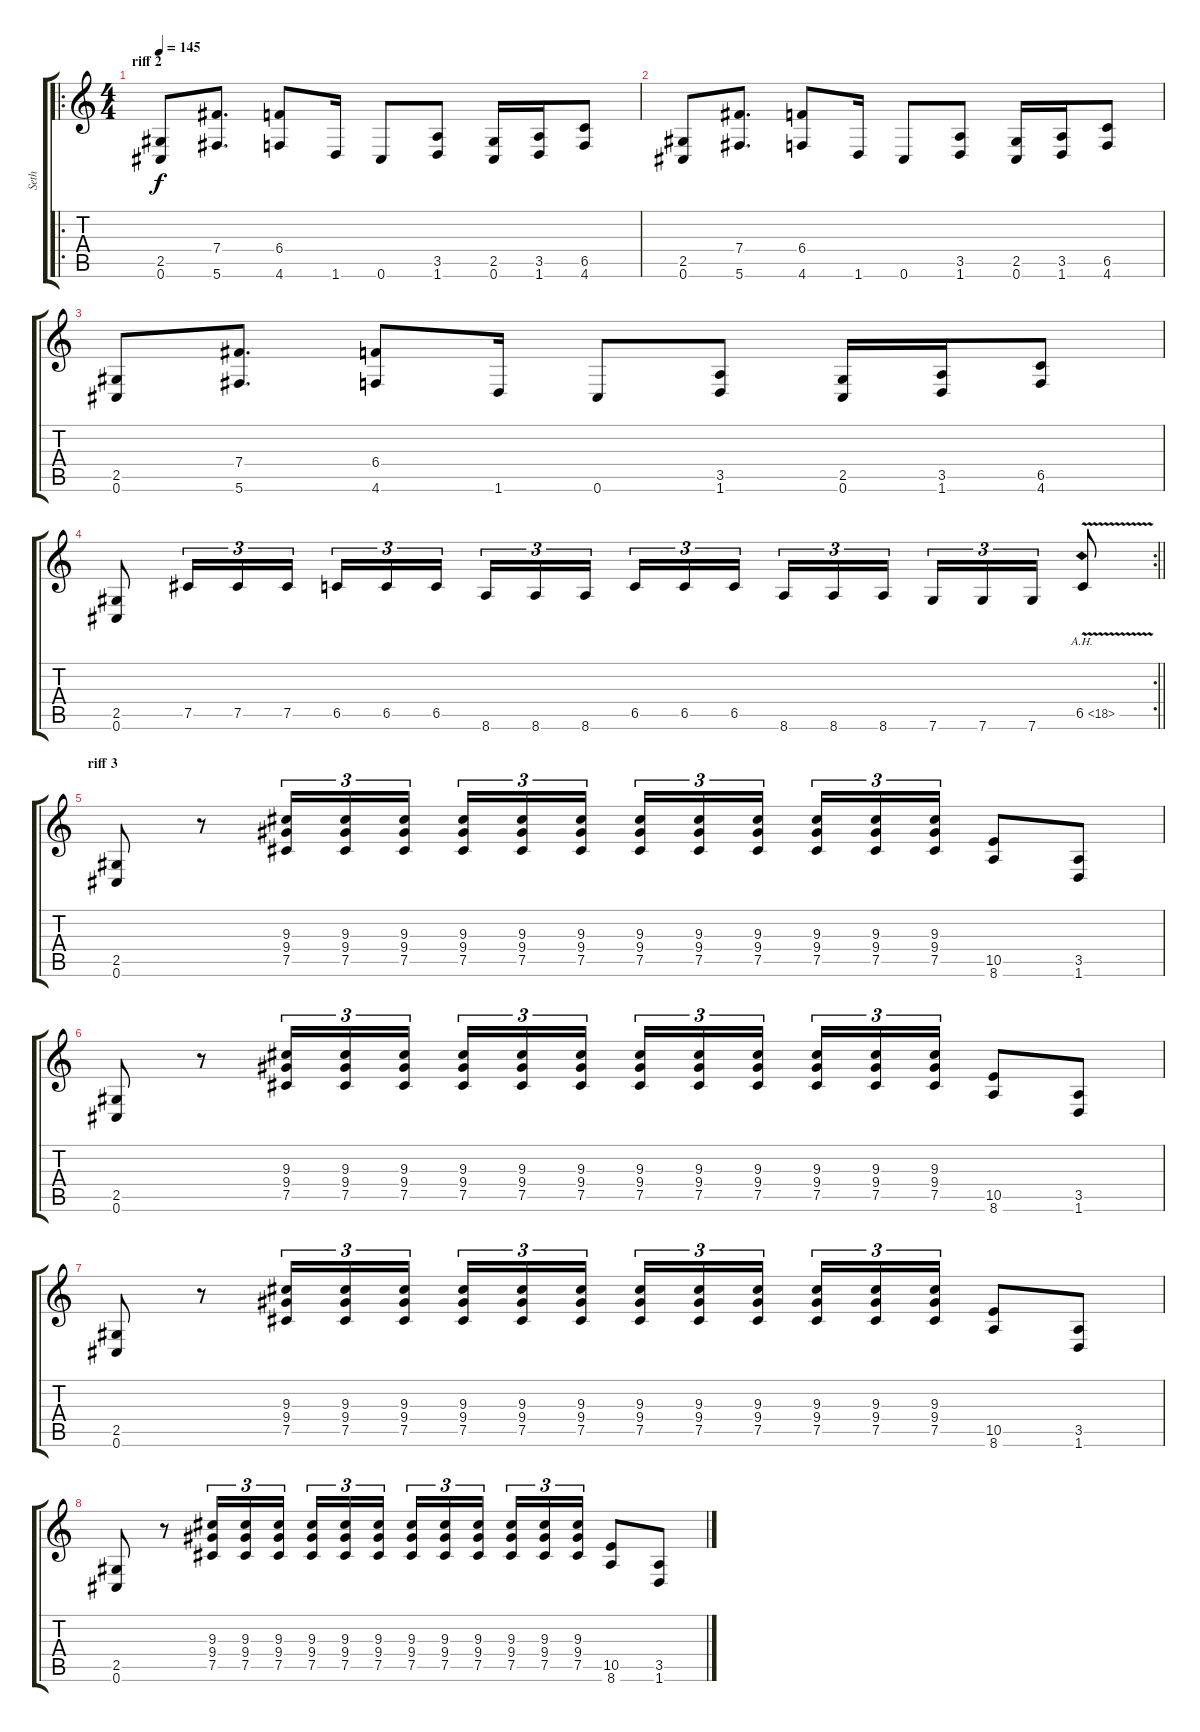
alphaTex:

\track ("Seth" "Seth") {instrument distortionguitar}
\staff {score tabs}
\tuning (Db4 Ab3 E3 B2 Gb2 Db2) {hide}
\ro
\ts (4 4)
\section ("" "riff 2")
\tempo 145
\clef g2
\ks c
(2.5 0.6).8{dy f} (7.4 5.6).8{d} (6.4 4.6).8 1.6.16 0.6.8 (3.5 1.6).8 (2.5 0.6).16 (3.5 1.6).16 (6.5 4.6).8 |
(2.5 0.6).8 (7.4 5.6).8{d} (6.4 4.6).8 1.6.16 0.6.8 (3.5 1.6).8 (2.5 0.6).16 (3.5 1.6).16 (6.5 4.6).8 |
(2.5 0.6).8 (7.4 5.6).8{d} (6.4 4.6).8 1.6.16 0.6.8 (3.5 1.6).8 (2.5 0.6).16 (3.5 1.6).16 (6.5 4.6).8 |
\rc 2
\barLineRight lightlight
(2.5 0.6).8 7.5.16{tu (3 2)} 7.5.16{tu (3 2)} 7.5.16{tu (3 2)} 6.5.16{tu (3 2)} 6.5.16{tu (3 2)} 6.5.16{tu (3 2) beam splitsecondary} 8.6.16{tu (3 2)} 8.6.16{tu (3 2)} 8.6.16{tu (3 2)} 6.5.16{tu (3 2)} 6.5.16{tu (3 2)} 6.5.16{tu (3 2) beam splitsecondary} 8.6.16{tu (3 2)} 8.6.16{tu (3 2)} 8.6.16{tu (3 2)} 7.6.16{tu (3 2)} 7.6.16{tu (3 2)} 7.6.16{tu (3 2)} 6.5{ah 12 v}.8 |
\section ("" "riff 3")
(2.5 0.6).8 r.8 (9.3 9.4 7.5).16{tu (3 2)} (9.3 9.4 7.5).16{tu (3 2)} (9.3 9.4 7.5).16{tu (3 2) beam splitsecondary} (9.3 9.4 7.5).16{tu (3 2)} (9.3 9.4 7.5).16{tu (3 2)} (9.3 9.4 7.5).16{tu (3 2)} (9.3 9.4 7.5).16{tu (3 2)} (9.3 9.4 7.5).16{tu (3 2)} (9.3 9.4 7.5).16{tu (3 2) beam splitsecondary} (9.3 9.4 7.5).16{tu (3 2)} (9.3 9.4 7.5).16{tu (3 2)} (9.3 9.4 7.5).16{tu (3 2)} (10.5 8.6).8 (3.5 1.6).8 |
(2.5 0.6).8 r.8 (9.3 9.4 7.5).16{tu (3 2)} (9.3 9.4 7.5).16{tu (3 2)} (9.3 9.4 7.5).16{tu (3 2) beam splitsecondary} (9.3 9.4 7.5).16{tu (3 2)} (9.3 9.4 7.5).16{tu (3 2)} (9.3 9.4 7.5).16{tu (3 2)} (9.3 9.4 7.5).16{tu (3 2)} (9.3 9.4 7.5).16{tu (3 2)} (9.3 9.4 7.5).16{tu (3 2) beam splitsecondary} (9.3 9.4 7.5).16{tu (3 2)} (9.3 9.4 7.5).16{tu (3 2)} (9.3 9.4 7.5).16{tu (3 2)} (10.5 8.6).8 (3.5 1.6).8 |
(2.5 0.6).8 r.8 (9.3 9.4 7.5).16{tu (3 2)} (9.3 9.4 7.5).16{tu (3 2)} (9.3 9.4 7.5).16{tu (3 2) beam splitsecondary} (9.3 9.4 7.5).16{tu (3 2)} (9.3 9.4 7.5).16{tu (3 2)} (9.3 9.4 7.5).16{tu (3 2)} (9.3 9.4 7.5).16{tu (3 2)} (9.3 9.4 7.5).16{tu (3 2)} (9.3 9.4 7.5).16{tu (3 2) beam splitsecondary} (9.3 9.4 7.5).16{tu (3 2)} (9.3 9.4 7.5).16{tu (3 2)} (9.3 9.4 7.5).16{tu (3 2)} (10.5 8.6).8 (3.5 1.6).8 |
(2.5 0.6).8 r.8 (9.3 9.4 7.5).16{tu (3 2)} (9.3 9.4 7.5).16{tu (3 2)} (9.3 9.4 7.5).16{tu (3 2) beam splitsecondary} (9.3 9.4 7.5).16{tu (3 2)} (9.3 9.4 7.5).16{tu (3 2)} (9.3 9.4 7.5).16{tu (3 2)} (9.3 9.4 7.5).16{tu (3 2)} (9.3 9.4 7.5).16{tu (3 2)} (9.3 9.4 7.5).16{tu (3 2) beam splitsecondary} (9.3 9.4 7.5).16{tu (3 2)} (9.3 9.4 7.5).16{tu (3 2)} (9.3 9.4 7.5).16{tu (3 2)} (10.5 8.6).8 (3.5 1.6).8
